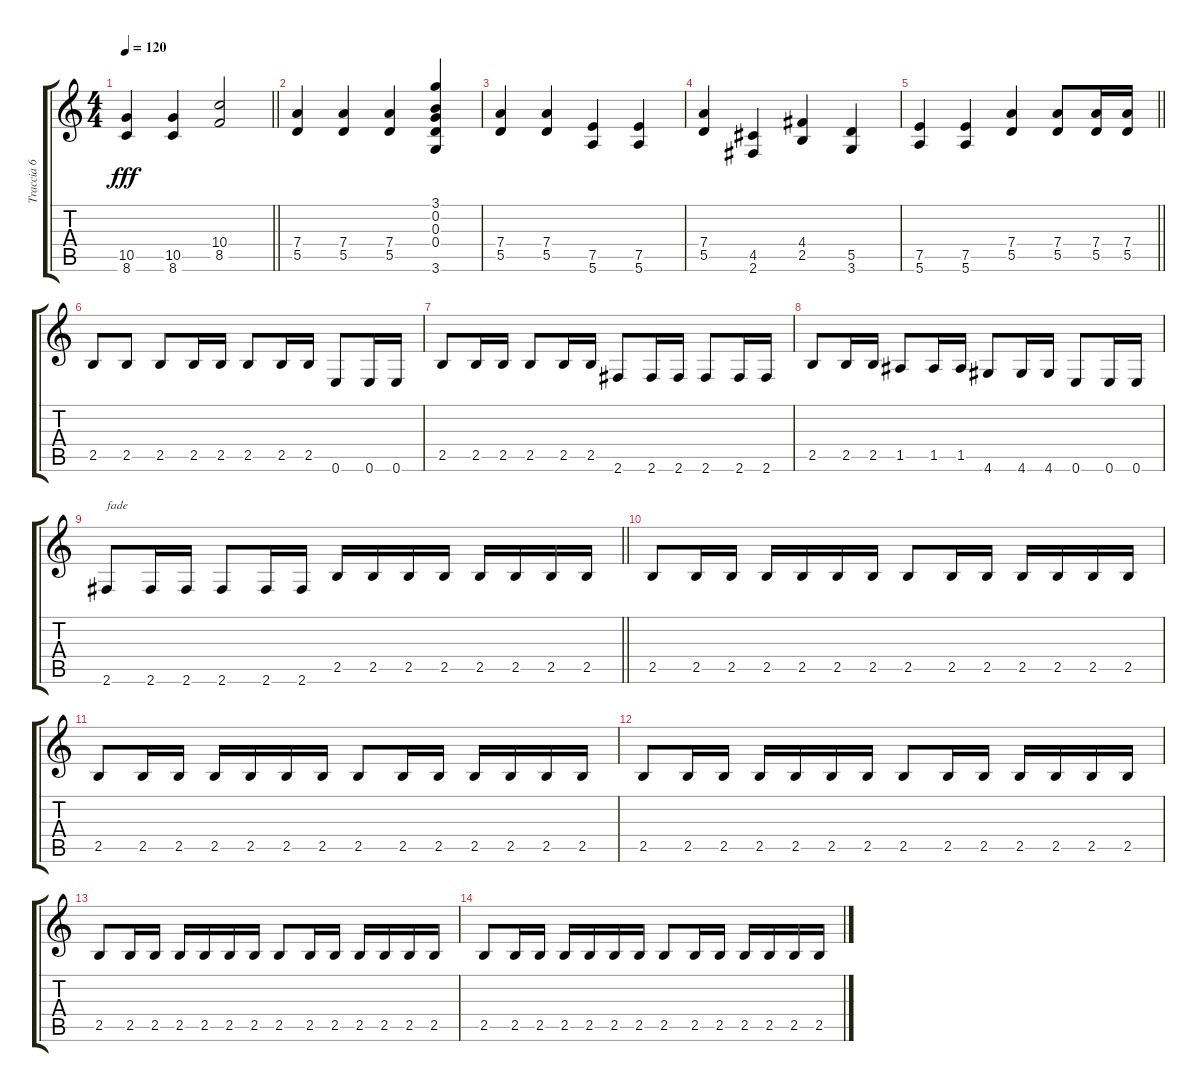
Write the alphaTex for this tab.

\track ("Traccia 6" "Traccia 6") {instrument distortionguitar}
\staff {score tabs}
\tuning (E4 B3 G3 D3 A2 E2) {hide}
\ts (4 4)
\tempo 120
\clef g2
\barLineRight lightlight
\ks c
(10.5 8.6).4{dy fff} (10.5 8.6).4 (10.4 8.5).2 |
(7.4 5.5).4 (7.4 5.5).4 (7.4 5.5).4 (3.1 0.2 0.3 0.4 3.6).4 |
(7.4 5.5).4 (7.4 5.5).4 (7.5 5.6).4 (7.5 5.6).4 |
(7.4 5.5).4 (4.5 2.6).4 (4.4 2.5).4 (5.5 3.6).4 |
\barLineRight lightlight
(7.5 5.6).4 (7.5 5.6).4 (7.4 5.5).4 (7.4 5.5).8 (7.4 5.5).16 (7.4 5.5).16 |
2.5.8 2.5.8 2.5.8 2.5.16 2.5.16 2.5.8 2.5.16 2.5.16 0.6.8 0.6.16 0.6.16 |
2.5.8 2.5.16 2.5.16 2.5.8 2.5.16 2.5.16 2.6.8 2.6.16 2.6.16 2.6.8 2.6.16 2.6.16 |
2.5.8 2.5.16 2.5.16 1.5.8 1.5.16 1.5.16 4.6.8 4.6.16 4.6.16 0.6.8 0.6.16 0.6.16 |
\barLineRight lightlight
2.6.8{txt "fade"} 2.6.16 2.6.16 2.6.8 2.6.16 2.6.16 2.5.16 2.5.16 2.5.16 2.5.16 2.5.16 2.5.16 2.5.16 2.5.16 |
2.5.8 2.5.16 2.5.16 2.5.16 2.5.16 2.5.16 2.5.16 2.5.8 2.5.16 2.5.16 2.5.16 2.5.16 2.5.16 2.5.16 |
2.5.8 2.5.16 2.5.16 2.5.16 2.5.16 2.5.16 2.5.16 2.5.8 2.5.16 2.5.16 2.5.16 2.5.16 2.5.16 2.5.16 |
2.5.8 2.5.16 2.5.16 2.5.16 2.5.16 2.5.16 2.5.16 2.5.8 2.5.16 2.5.16 2.5.16 2.5.16 2.5.16 2.5.16 |
2.5.8{volume 0} 2.5.16 2.5.16 2.5.16 2.5.16 2.5.16 2.5.16 2.5.8 2.5.16 2.5.16 2.5.16 2.5.16 2.5.16 2.5.16 |
2.5.8 2.5.16 2.5.16 2.5.16 2.5.16 2.5.16 2.5.16 2.5.8 2.5.16 2.5.16 2.5.16 2.5.16 2.5.16 2.5.16
